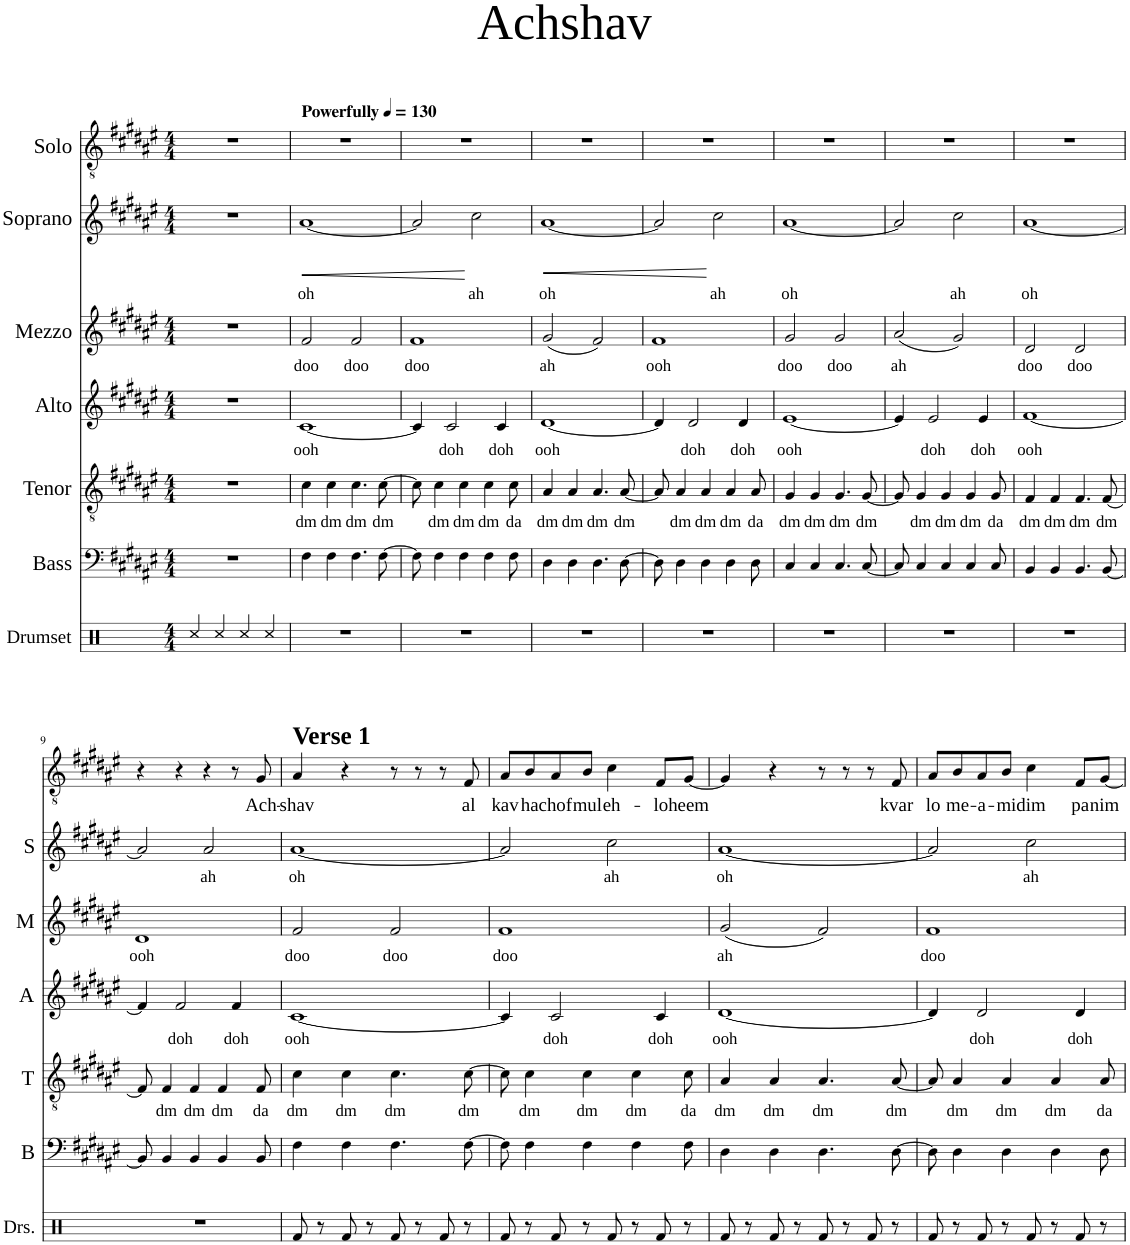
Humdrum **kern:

**kern	**kern	**kern	**text	**kern	**text	**kern	**text	**kern	**text	**dynam	**kern	**text
*part7	*part6	*part5	*part5	*part4	*part4	*part3	*part3	*part2	*part2	*part2	*part1	*part1
*staff7	*staff6	*staff5	*staff5	*staff4	*staff4	*staff3	*staff3	*staff2	*staff2	*staff2	*staff1	*staff1
*I"Drumset	*I"Bass	*I"Tenor	*	*I"Alto	*	*I"Mezzo	*	*I"Soprano	*	*	*I"Solo	*
*I'Drs.	*I'B	*I'T	*	*I'A	*	*I'M	*	*I'S	*	*	*	*
*clefX	*clefF4	*clefGv2	*	*clefG2	*	*clefG2	*	*clefG2	*	*	*clefGv2	*
*k[]	*k[f#c#g#d#a#e#]	*k[f#c#g#d#a#e#]	*	*k[f#c#g#d#a#e#]	*	*k[f#c#g#d#a#e#]	*	*k[f#c#g#d#a#e#]	*	*	*k[f#c#g#d#a#e#]	*
*M4/4	*M4/4	*M4/4	*	*M4/4	*	*M4/4	*	*M4/4	*	*	*M4/4	*
=1	=1	=1	=1	=1	=1	=1	=1	=1	=1	=1	=1	=1
4Rcc/	1r	1r	.	1r	.	1r	.	1r	.	.	1r	.
4Rcc/	.	.	.	.	.	.	.	.	.	.	.	.
4Rcc/	.	.	.	.	.	.	.	.	.	.	.	.
4Rcc/	.	.	.	.	.	.	.	.	.	.	.	.
=2	=2	=2	=2	=2	=2	=2	=2	=2	=2	=2	=2	=2
*	*	*	*	*	*	*	*	*	*	*	*MM130	*
!	!	!	!	!	!	!	!	!	!	!	!LO:TX:a:B:t=Powerfully	!
!	!	!	!LO:LY:b	!	!LO:LY:b	!	!LO:LY:b	!	!LO:LY:b	!LO:HP:b	!	!
1r	4F#\	4c#\	dm	[1c#	ooh	2f#/	doo	[1a#	oh	<	1r	.
!	!	!	!LO:LY:b	!	!	!	!	!	!	!	!	!
.	4F#\	4c#\	dm	.	.	.	.	.	.	.	.	.
!	!	!	!LO:LY:b	!	!	!	!LO:LY:b	!	!	!	!	!
.	4.F#\	4.c#\	dm	.	.	2f#/	doo	.	.	.	.	.
!	!	!	!LO:LY:b	!	!	!	!	!	!	!	!	!
.	[8F#\	[8c#\	dm	.	.	.	.	.	.	.	.	.
=3	=3	=3	=3	=3	=3	=3	=3	=3	=3	=3	=3	=3
!	!	!	!	!	!	!	!LO:LY:b	!	!	!	!	!
1r	8F#\]	8c#\]	.	4c#/]	.	1f#	doo	2a#/]	.	.	1r	.
!	!	!	!LO:LY:b	!	!	!	!	!	!	!	!	!
.	4F#\	4c#\	dm	.	.	.	.	.	.	.	.	.
!	!	!	!	!	!LO:LY:b	!	!	!	!	!	!	!
.	.	.	.	2c#/	doh	.	.	.	.	.	.	.
!	!	!	!LO:LY:b	!	!	!	!	!	!	!	!	!
.	4F#\	4c#\	dm	.	.	.	.	.	.	.	.	.
!	!	!	!	!	!	!	!	!	!LO:LY:b	!	!	!
.	.	.	.	.	.	.	.	2cc#\	ah	[	.	.
!	!	!	!LO:LY:b	!	!	!	!	!	!	!	!	!
.	4F#\	4c#\	dm	.	.	.	.	.	.	.	.	.
!	!	!	!	!	!LO:LY:b	!	!	!	!	!	!	!
.	.	.	.	4c#/	doh	.	.	.	.	.	.	.
!	!	!	!LO:LY:b	!	!	!	!	!	!	!	!	!
.	8F#\	8c#\	da	.	.	.	.	.	.	.	.	.
=4	=4	=4	=4	=4	=4	=4	=4	=4	=4	=4	=4	=4
!	!	!	!LO:LY:b	!	!LO:LY:b	!	!LO:LY:b	!	!LO:LY:b	!LO:HP:b	!	!
1r	4D#\	4A#/	dm	[1d#	ooh	(2g#/	ah	[1a#	oh	<	1r	.
!	!	!	!LO:LY:b	!	!	!	!	!	!	!	!	!
.	4D#\	4A#/	dm	.	.	.	.	.	.	.	.	.
!	!	!	!LO:LY:b	!	!	!	!	!	!	!	!	!
.	4.D#\	4.A#/	dm	.	.	2f#/)	.	.	.	.	.	.
!	!	!	!LO:LY:b	!	!	!	!	!	!	!	!	!
.	[8D#\	[8A#/	dm	.	.	.	.	.	.	.	.	.
=5	=5	=5	=5	=5	=5	=5	=5	=5	=5	=5	=5	=5
!	!	!	!	!	!	!	!LO:LY:b	!	!	!	!	!
1r	8D#\]	8A#/]	.	4d#/]	.	1f#	ooh	2a#/]	.	.	1r	.
!	!	!	!LO:LY:b	!	!	!	!	!	!	!	!	!
.	4D#\	4A#/	dm	.	.	.	.	.	.	.	.	.
!	!	!	!	!	!LO:LY:b	!	!	!	!	!	!	!
.	.	.	.	2d#/	doh	.	.	.	.	.	.	.
!	!	!	!LO:LY:b	!	!	!	!	!	!	!	!	!
.	4D#\	4A#/	dm	.	.	.	.	.	.	.	.	.
!	!	!	!	!	!	!	!	!	!LO:LY:b	!	!	!
.	.	.	.	.	.	.	.	2cc#\	ah	[	.	.
!	!	!	!LO:LY:b	!	!	!	!	!	!	!	!	!
.	4D#\	4A#/	dm	.	.	.	.	.	.	.	.	.
!	!	!	!	!	!LO:LY:b	!	!	!	!	!	!	!
.	.	.	.	4d#/	doh	.	.	.	.	.	.	.
!	!	!	!LO:LY:b	!	!	!	!	!	!	!	!	!
.	8D#\	8A#/	da	.	.	.	.	.	.	.	.	.
=6	=6	=6	=6	=6	=6	=6	=6	=6	=6	=6	=6	=6
!	!	!	!LO:LY:b	!	!LO:LY:b	!	!LO:LY:b	!	!LO:LY:b	!	!	!
1r	4C#/	4G#/	dm	[1e#	ooh	2g#/	doo	[1a#	oh	.	1r	.
!	!	!	!LO:LY:b	!	!	!	!	!	!	!	!	!
.	4C#/	4G#/	dm	.	.	.	.	.	.	.	.	.
!	!	!	!LO:LY:b	!	!	!	!LO:LY:b	!	!	!	!	!
.	4.C#/	4.G#/	dm	.	.	2g#/	doo	.	.	.	.	.
!	!	!	!LO:LY:b	!	!	!	!	!	!	!	!	!
.	[8C#/	[8G#/	dm	.	.	.	.	.	.	.	.	.
=7	=7	=7	=7	=7	=7	=7	=7	=7	=7	=7	=7	=7
!	!	!	!	!	!	!	!LO:LY:b	!	!	!	!	!
1r	8C#/]	8G#/]	.	4e#/]	.	(2a#/	ah	2a#/]	.	.	1r	.
!	!	!	!LO:LY:b	!	!	!	!	!	!	!	!	!
.	4C#/	4G#/	dm	.	.	.	.	.	.	.	.	.
!	!	!	!	!	!LO:LY:b	!	!	!	!	!	!	!
.	.	.	.	2e#/	doh	.	.	.	.	.	.	.
!	!	!	!LO:LY:b	!	!	!	!	!	!	!	!	!
.	4C#/	4G#/	dm	.	.	.	.	.	.	.	.	.
!	!	!	!	!	!	!	!	!	!LO:LY:b	!	!	!
.	.	.	.	.	.	2g#/)	.	2cc#\	ah	.	.	.
!	!	!	!LO:LY:b	!	!	!	!	!	!	!	!	!
.	4C#/	4G#/	dm	.	.	.	.	.	.	.	.	.
!	!	!	!	!	!LO:LY:b	!	!	!	!	!	!	!
.	.	.	.	4e#/	doh	.	.	.	.	.	.	.
!	!	!	!LO:LY:b	!	!	!	!	!	!	!	!	!
.	8C#/	8G#/	da	.	.	.	.	.	.	.	.	.
=8	=8	=8	=8	=8	=8	=8	=8	=8	=8	=8	=8	=8
!	!	!	!LO:LY:b	!	!LO:LY:b	!	!LO:LY:b	!	!LO:LY:b	!	!	!
1r	4BB/	4F#/	dm	[1f#	ooh	2d#/	doo	[1a#	oh	.	1r	.
!	!	!	!LO:LY:b	!	!	!	!	!	!	!	!	!
.	4BB/	4F#/	dm	.	.	.	.	.	.	.	.	.
!	!	!	!LO:LY:b	!	!	!	!LO:LY:b	!	!	!	!	!
.	4.BB/	4.F#/	dm	.	.	2d#/	doo	.	.	.	.	.
!	!	!	!LO:LY:b	!	!	!	!	!	!	!	!	!
.	[8BB/	[8F#/	dm	.	.	.	.	.	.	.	.	.
!!LO:LB:g=z
=9	=9	=9	=9	=9	=9	=9	=9	=9	=9	=9	=9	=9
!	!	!	!	!	!	!	!LO:LY:b	!	!	!	!	!
1r	8BB/]	8F#/]	.	4f#/]	.	1d#	ooh	2a#/]	.	.	4r	.
!	!	!	!LO:LY:b	!	!	!	!	!	!	!	!	!
.	4BB/	4F#/	dm	.	.	.	.	.	.	.	.	.
!	!	!	!	!	!LO:LY:b	!	!	!	!	!	!	!
.	.	.	.	2f#/	doh	.	.	.	.	.	4r	.
!	!	!	!LO:LY:b	!	!	!	!	!	!	!	!	!
.	4BB/	4F#/	dm	.	.	.	.	.	.	.	.	.
!	!	!	!	!	!	!	!	!	!LO:LY:b	!	!	!
.	.	.	.	.	.	.	.	2a#/	ah	.	4r	.
!	!	!	!LO:LY:b	!	!	!	!	!	!	!	!	!
.	4BB/	4F#/	dm	.	.	.	.	.	.	.	.	.
!	!	!	!	!	!LO:LY:b	!	!	!	!	!	!	!
.	.	.	.	4f#/	doh	.	.	.	.	.	8r	.
!	!	!	!LO:LY:b	!	!	!	!	!	!	!	!	!LO:LY:b
.	8BB/	8F#/	da	.	.	.	.	.	.	.	8G#/	Ach-
=10	=10	=10	=10	=10	=10	=10	=10	=10	=10	=10	=10	=10
!	!	!	!	!	!	!	!	!	!	!	!LO:TX:a:B:t=Verse 1	!
!	!	!	!LO:LY:b	!	!LO:LY:b	!	!LO:LY:b	!	!LO:LY:b	!	!	!LO:LY:b
8Rf/	4F#\	4c#\	dm	[1c#	ooh	2f#/	doo	[1a#	oh	.	4A#/	-shav
8r	.	.	.	.	.	.	.	.	.	.	.	.
!	!	!	!LO:LY:b	!	!	!	!	!	!	!	!	!
8Rf/	4F#\	4c#\	dm	.	.	.	.	.	.	.	4r	.
8r	.	.	.	.	.	.	.	.	.	.	.	.
!	!	!	!LO:LY:b	!	!	!	!LO:LY:b	!	!	!	!	!
8Rf/	4.F#\	4.c#\	dm	.	.	2f#/	doo	.	.	.	8r	.
8r	.	.	.	.	.	.	.	.	.	.	8r	.
8Rf/	.	.	.	.	.	.	.	.	.	.	8r	.
!	!	!	!LO:LY:b	!	!	!	!	!	!	!	!	!LO:LY:b
8r	[8F#\	[8c#\	dm	.	.	.	.	.	.	.	8F#/	al
=11	=11	=11	=11	=11	=11	=11	=11	=11	=11	=11	=11	=11
!	!	!	!	!	!	!	!LO:LY:b	!	!	!	!	!LO:LY:b
8Rf/	8F#\]	8c#\]	.	4c#/]	.	1f#	doo	2a#/]	.	.	8A#/L	kav
!	!	!	!LO:LY:b	!	!	!	!	!	!	!	!	!LO:LY:b
8r	4F#\	4c#\	dm	.	.	.	.	.	.	.	8B/	ha
!	!	!	!	!	!LO:LY:b	!	!	!	!	!	!	!LO:LY:b
8Rf/	.	.	.	2c#/	doh	.	.	.	.	.	8A#/	chof
!	!	!	!LO:LY:b	!	!	!	!	!	!	!	!	!LO:LY:b
8r	4F#\	4c#\	dm	.	.	.	.	.	.	.	8B/J	mul
!	!	!	!	!	!	!	!	!	!LO:LY:b	!	!	!LO:LY:b
8Rf/	.	.	.	.	.	.	.	2cc#\	ah	.	4c#\	eh-
!	!	!	!LO:LY:b	!	!	!	!	!	!	!	!	!
8r	4F#\	4c#\	dm	.	.	.	.	.	.	.	.	.
!	!	!	!	!	!LO:LY:b	!	!	!	!	!	!	!LO:LY:b
8Rf/	.	.	.	4c#/	doh	.	.	.	.	.	8F#/L	-lo-
!	!	!	!LO:LY:b	!	!	!	!	!	!	!	!	!LO:LY:b
8r	8F#\	8c#\	da	.	.	.	.	.	.	.	[8G#/J	-heem
=12	=12	=12	=12	=12	=12	=12	=12	=12	=12	=12	=12	=12
!	!	!	!LO:LY:b	!	!LO:LY:b	!	!LO:LY:b	!	!LO:LY:b	!	!	!
8Rf/	4D#\	4A#/	dm	[1d#	ooh	(2g#/	ah	[1a#	oh	.	4G#/]	.
8r	.	.	.	.	.	.	.	.	.	.	.	.
!	!	!	!LO:LY:b	!	!	!	!	!	!	!	!	!
8Rf/	4D#\	4A#/	dm	.	.	.	.	.	.	.	4r	.
8r	.	.	.	.	.	.	.	.	.	.	.	.
!	!	!	!LO:LY:b	!	!	!	!	!	!	!	!	!
8Rf/	4.D#\	4.A#/	dm	.	.	2f#/)	.	.	.	.	8r	.
8r	.	.	.	.	.	.	.	.	.	.	8r	.
8Rf/	.	.	.	.	.	.	.	.	.	.	8r	.
!	!	!	!LO:LY:b	!	!	!	!	!	!	!	!	!LO:LY:b
8r	[8D#\	[8A#/	dm	.	.	.	.	.	.	.	8F#/	kvar
=13	=13	=13	=13	=13	=13	=13	=13	=13	=13	=13	=13	=13
!	!	!	!	!	!	!	!LO:LY:b	!	!	!	!	!LO:LY:b
8Rf/	8D#\]	8A#/]	.	4d#/]	.	1f#	doo	2a#/]	.	.	8A#/L	lo
!	!	!	!LO:LY:b	!	!	!	!	!	!	!	!	!LO:LY:b
8r	4D#\	4A#/	dm	.	.	.	.	.	.	.	8B/	me-
!	!	!	!	!	!LO:LY:b	!	!	!	!	!	!	!LO:LY:b
8Rf/	.	.	.	2d#/	doh	.	.	.	.	.	8A#/	-a-
!	!	!	!LO:LY:b	!	!	!	!	!	!	!	!	!LO:LY:b
8r	4D#\	4A#/	dm	.	.	.	.	.	.	.	8B/J	-mi-
!	!	!	!	!	!	!	!	!	!LO:LY:b	!	!	!LO:LY:b
8Rf/	.	.	.	.	.	.	.	2cc#\	ah	.	4c#\	-dim
!	!	!	!LO:LY:b	!	!	!	!	!	!	!	!	!
8r	4D#\	4A#/	dm	.	.	.	.	.	.	.	.	.
!	!	!	!	!	!LO:LY:b	!	!	!	!	!	!	!LO:LY:b
8Rf/	.	.	.	4d#/	doh	.	.	.	.	.	8F#/L	pa-
!	!	!	!LO:LY:b	!	!	!	!	!	!	!	!	!LO:LY:b
8r	8D#\	8A#/	da	.	.	.	.	.	.	.	[8G#/J	-nim
=	=	=	=	=	=	=	=	=	=	=	=	=
*-	*-	*-	*-	*-	*-	*-	*-	*-	*-	*-	*-	*-
